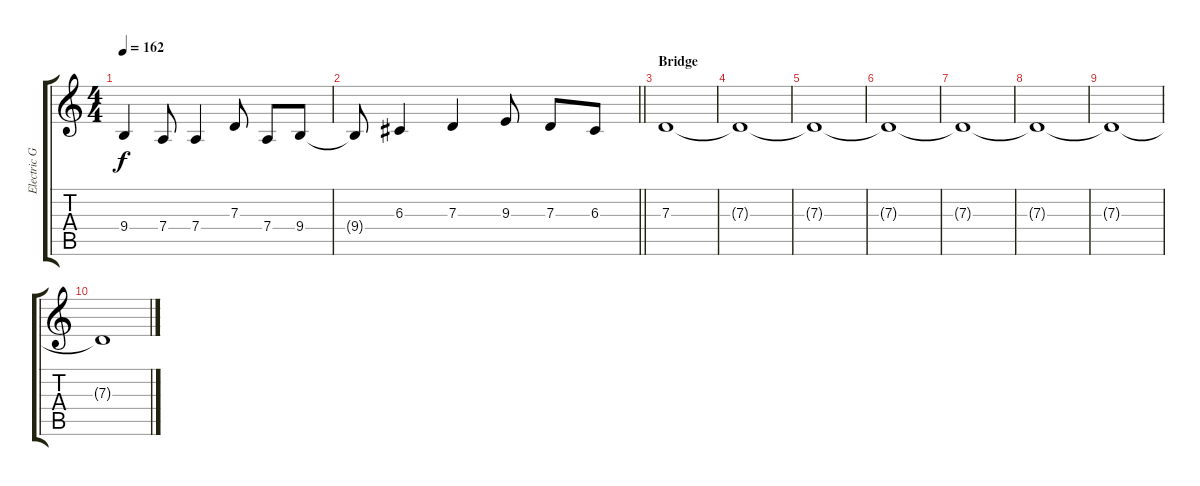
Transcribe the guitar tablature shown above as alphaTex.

\track ("Electric Guitar (Solo)" "Electric G") {instrument pad7halo}
\staff {score tabs}
\tuning (E4 B3 G3 D3 A2 E2) {hide}
\ts (4 4)
\tempo 162
\clef g2
\ks c
9.4{t}.4{dy f} 7.4.8 7.4.4 7.3.8 7.4.8 9.4.8 |
\barLineRight lightlight
9.4{t}.8 6.3.4 7.3.4 9.3.8 7.3.8 6.3.8 |
\section ("" "Bridge")
7.3.1 |
7.3{t}.1 |
7.3{t}.1 |
7.3{t}.1 |
7.3{t}.1 |
7.3{t}.1 |
7.3{t}.1 |
7.3{t}.1
